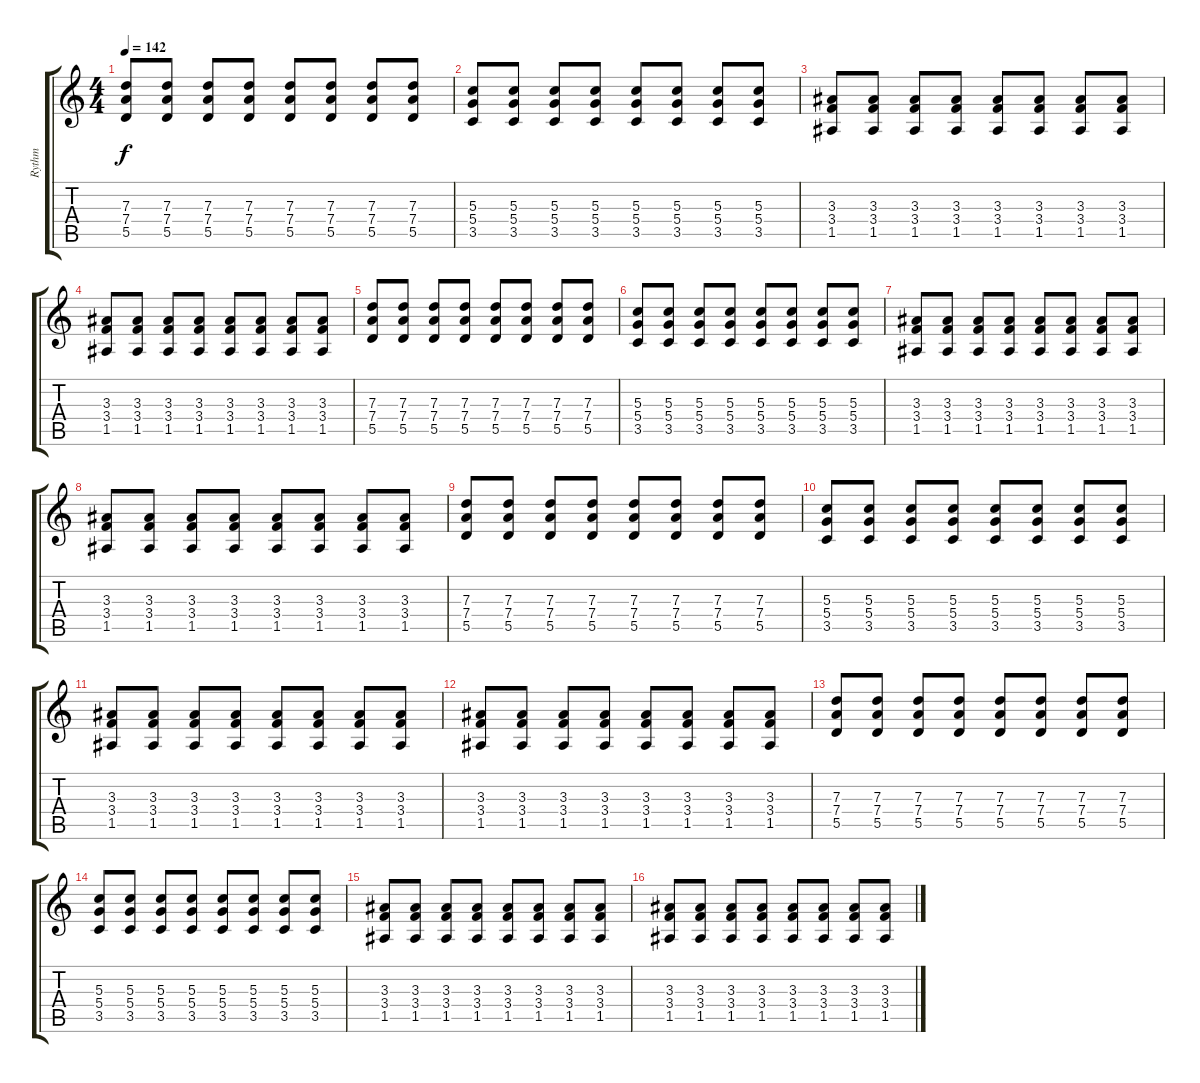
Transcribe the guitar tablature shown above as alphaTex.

\track ("Rythm" "Rythm") {instrument distortionguitar}
\staff {score tabs}
\tuning (E4 B3 G3 D3 A2 D2) {hide}
\ts (4 4)
\tempo 142
\clef g2
\ks c
(7.3 7.4 5.5).8{dy f} (7.3 7.4 5.5).8 (7.3 7.4 5.5).8 (7.3 7.4 5.5).8 (7.3 7.4 5.5).8 (7.3 7.4 5.5).8 (7.3 7.4 5.5).8 (7.3 7.4 5.5).8 |
(5.3 5.4 3.5).8 (5.3 5.4 3.5).8 (5.3 5.4 3.5).8 (5.3 5.4 3.5).8 (5.3 5.4 3.5).8 (5.3 5.4 3.5).8 (5.3 5.4 3.5).8 (5.3 5.4 3.5).8 |
(3.3 3.4 1.5).8 (3.3 3.4 1.5).8 (3.3 3.4 1.5).8 (3.3 3.4 1.5).8 (3.3 3.4 1.5).8 (3.3 3.4 1.5).8 (3.3 3.4 1.5).8 (3.3 3.4 1.5).8 |
(3.3 3.4 1.5).8 (3.3 3.4 1.5).8 (3.3 3.4 1.5).8 (3.3 3.4 1.5).8 (3.3 3.4 1.5).8 (3.3 3.4 1.5).8 (3.3 3.4 1.5).8 (3.3 3.4 1.5).8 |
(7.3 7.4 5.5).8 (7.3 7.4 5.5).8 (7.3 7.4 5.5).8 (7.3 7.4 5.5).8 (7.3 7.4 5.5).8 (7.3 7.4 5.5).8 (7.3 7.4 5.5).8 (7.3 7.4 5.5).8 |
(5.3 5.4 3.5).8 (5.3 5.4 3.5).8 (5.3 5.4 3.5).8 (5.3 5.4 3.5).8 (5.3 5.4 3.5).8 (5.3 5.4 3.5).8 (5.3 5.4 3.5).8 (5.3 5.4 3.5).8 |
(3.3 3.4 1.5).8 (3.3 3.4 1.5).8 (3.3 3.4 1.5).8 (3.3 3.4 1.5).8 (3.3 3.4 1.5).8 (3.3 3.4 1.5).8 (3.3 3.4 1.5).8 (3.3 3.4 1.5).8 |
(3.3 3.4 1.5).8 (3.3 3.4 1.5).8 (3.3 3.4 1.5).8 (3.3 3.4 1.5).8 (3.3 3.4 1.5).8 (3.3 3.4 1.5).8 (3.3 3.4 1.5).8 (3.3 3.4 1.5).8 |
(7.3 7.4 5.5).8 (7.3 7.4 5.5).8 (7.3 7.4 5.5).8 (7.3 7.4 5.5).8 (7.3 7.4 5.5).8 (7.3 7.4 5.5).8 (7.3 7.4 5.5).8 (7.3 7.4 5.5).8 |
(5.3 5.4 3.5).8 (5.3 5.4 3.5).8 (5.3 5.4 3.5).8 (5.3 5.4 3.5).8 (5.3 5.4 3.5).8 (5.3 5.4 3.5).8 (5.3 5.4 3.5).8 (5.3 5.4 3.5).8 |
(3.3 3.4 1.5).8 (3.3 3.4 1.5).8 (3.3 3.4 1.5).8 (3.3 3.4 1.5).8 (3.3 3.4 1.5).8 (3.3 3.4 1.5).8 (3.3 3.4 1.5).8 (3.3 3.4 1.5).8 |
(3.3 3.4 1.5).8 (3.3 3.4 1.5).8 (3.3 3.4 1.5).8 (3.3 3.4 1.5).8 (3.3 3.4 1.5).8 (3.3 3.4 1.5).8 (3.3 3.4 1.5).8 (3.3 3.4 1.5).8 |
(7.3 7.4 5.5).8 (7.3 7.4 5.5).8 (7.3 7.4 5.5).8 (7.3 7.4 5.5).8 (7.3 7.4 5.5).8 (7.3 7.4 5.5).8 (7.3 7.4 5.5).8 (7.3 7.4 5.5).8 |
(5.3 5.4 3.5).8 (5.3 5.4 3.5).8 (5.3 5.4 3.5).8 (5.3 5.4 3.5).8 (5.3 5.4 3.5).8 (5.3 5.4 3.5).8 (5.3 5.4 3.5).8 (5.3 5.4 3.5).8 |
(3.3 3.4 1.5).8 (3.3 3.4 1.5).8 (3.3 3.4 1.5).8 (3.3 3.4 1.5).8 (3.3 3.4 1.5).8 (3.3 3.4 1.5).8 (3.3 3.4 1.5).8 (3.3 3.4 1.5).8 |
(3.3 3.4 1.5).8 (3.3 3.4 1.5).8 (3.3 3.4 1.5).8 (3.3 3.4 1.5).8 (3.3 3.4 1.5).8 (3.3 3.4 1.5).8 (3.3 3.4 1.5).8 (3.3 3.4 1.5).8
